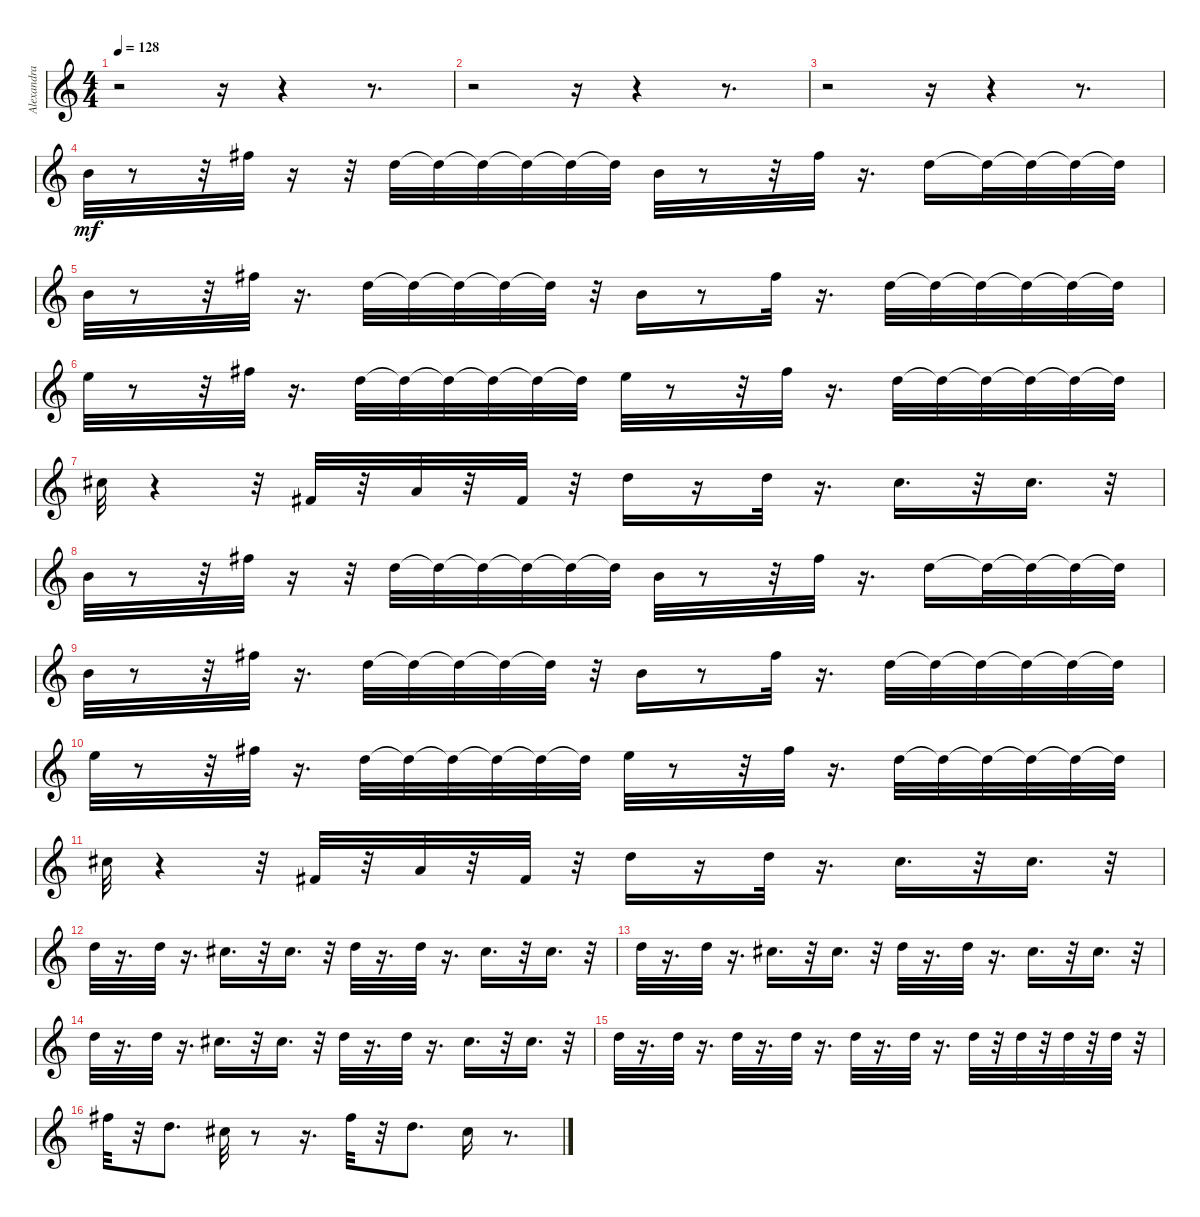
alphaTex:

\track ("Alexandra Stan - Mr Saxobeat" "Alexandra ") {instrument synthbass1}
\staff {score}
\tuning (E4 B3 G3 D3 A2 E2 B1) {hide}
\ts (4 4)
\tempo 128
\clef g2
\ks c
r.2{dy mf instrument synthbass1} r.16 r.4 r.8{d} |
r.2 r.16 r.4 r.8{d} |
r.2 r.16 r.4 r.8{d} |
0.2.32 r.8 r.32 2.1.32 r.16 r.32 3.2.32 3.2{t}.32 3.2{t}.32 3.2{t}.32 3.2{t}.32 3.2{t}.32 0.2.32 r.8 r.32 2.1.32 r.16{d} 3.2.16 3.2{t}.32 3.2{t}.32 3.2{t}.32 3.2{t}.32 |
0.2.32 r.8 r.32 2.1.32 r.16{d} 3.2.32 3.2{t}.32 3.2{t}.32 3.2{t}.32 3.2{t}.32 r.32 0.2.16 r.8 2.1.32 r.16{d} 3.2.32 3.2{t}.32 3.2{t}.32 3.2{t}.32 3.2{t}.32 3.2{t}.32 |
0.1.32 r.8 r.32 2.1.32 r.16{d} 3.2.32 3.2{t}.32 3.2{t}.32 3.2{t}.32 3.2{t}.32 3.2{t}.32 0.1.32 r.8 r.32 2.1.32 r.16{d} 3.2.32 3.2{t}.32 3.2{t}.32 3.2{t}.32 3.2{t}.32 3.2{t}.32 |
2.2.32 r.4 r.32 4.4.32 r.32 2.3.32 r.32 4.4.32 r.32 3.2.16 r.16 3.2.32 r.16{d} 2.2.16{d} r.32 2.2.16{d} r.32 |
0.2.32 r.8 r.32 2.1.32 r.16 r.32 3.2.32 3.2{t}.32 3.2{t}.32 3.2{t}.32 3.2{t}.32 3.2{t}.32 0.2.32 r.8 r.32 2.1.32 r.16{d} 3.2.16 3.2{t}.32 3.2{t}.32 3.2{t}.32 3.2{t}.32 |
0.2.32 r.8 r.32 2.1.32 r.16{d} 3.2.32 3.2{t}.32 3.2{t}.32 3.2{t}.32 3.2{t}.32 r.32 0.2.16 r.8 2.1.32 r.16{d} 3.2.32 3.2{t}.32 3.2{t}.32 3.2{t}.32 3.2{t}.32 3.2{t}.32 |
0.1.32 r.8 r.32 2.1.32 r.16{d} 3.2.32 3.2{t}.32 3.2{t}.32 3.2{t}.32 3.2{t}.32 3.2{t}.32 0.1.32 r.8 r.32 2.1.32 r.16{d} 3.2.32 3.2{t}.32 3.2{t}.32 3.2{t}.32 3.2{t}.32 3.2{t}.32 |
2.2.32 r.4 r.32 4.4.32 r.32 2.3.32 r.32 4.4.32 r.32 3.2.16 r.16 3.2.32 r.16{d} 2.2.16{d} r.32 2.2.16{d} r.32 |
3.2.32 r.16{d} 3.2.32 r.16{d} 2.2.16{d} r.32 2.2.16{d} r.32 3.2.32 r.16{d} 3.2.32 r.16{d} 2.2.16{d} r.32 2.2.16{d} r.32 |
3.2.32 r.16{d} 3.2.32 r.16{d} 2.2.16{d} r.32 2.2.16{d} r.32 3.2.32 r.16{d} 3.2.32 r.16{d} 2.2.16{d} r.32 2.2.16{d} r.32 |
3.2.32 r.16{d} 3.2.32 r.16{d} 2.2.16{d} r.32 2.2.16{d} r.32 3.2.32 r.16{d} 3.2.32 r.16{d} 2.2.16{d} r.32 2.2.16{d} r.32 |
3.2.32 r.16{d} 3.2.32 r.16{d} 3.2.32 r.16{d} 3.2.32 r.16{d} 3.2.32 r.16{d} 3.2.32 r.16{d} 3.2.32 r.32 3.2.32 r.32 3.2.32 r.32 3.2.32 r.32 |
2.1.32 r.32 3.2.8{d} 2.2.32 r.8 r.16{d} 2.1.32 r.32 3.2.8{d} 2.2.16 r.8{d}
